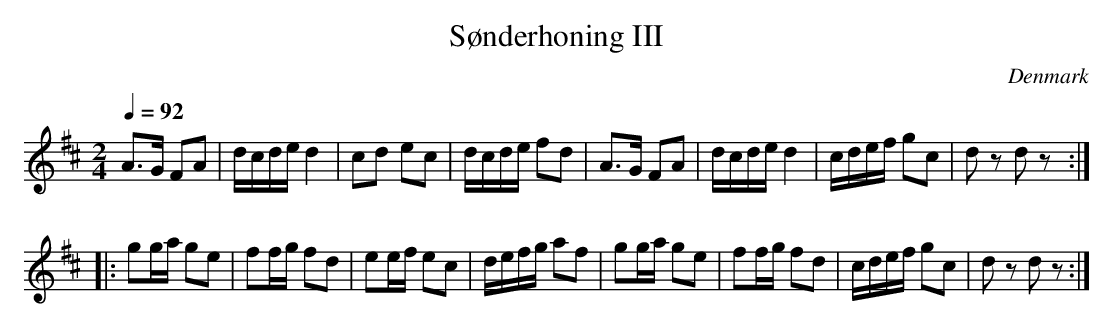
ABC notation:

X:1
T:Sønderhoning III
L:1/8
M:2/4
O:Denmark
Q:1/4=92
K:D
A>G FA| d/c/d/e/ d2| cd ec| d/c/d/e/ fd|\
A>G FA| d/c/d/e/ d2| c/d/e/f/ gc| dz dz:|
|:\
gg/a/ ge| ff/g/ fd| ee/f/ ec| d/e/f/g/ af|\
gg/a/ ge| ff/g/ fd| c/d/e/f/ gc| dz dz:|
